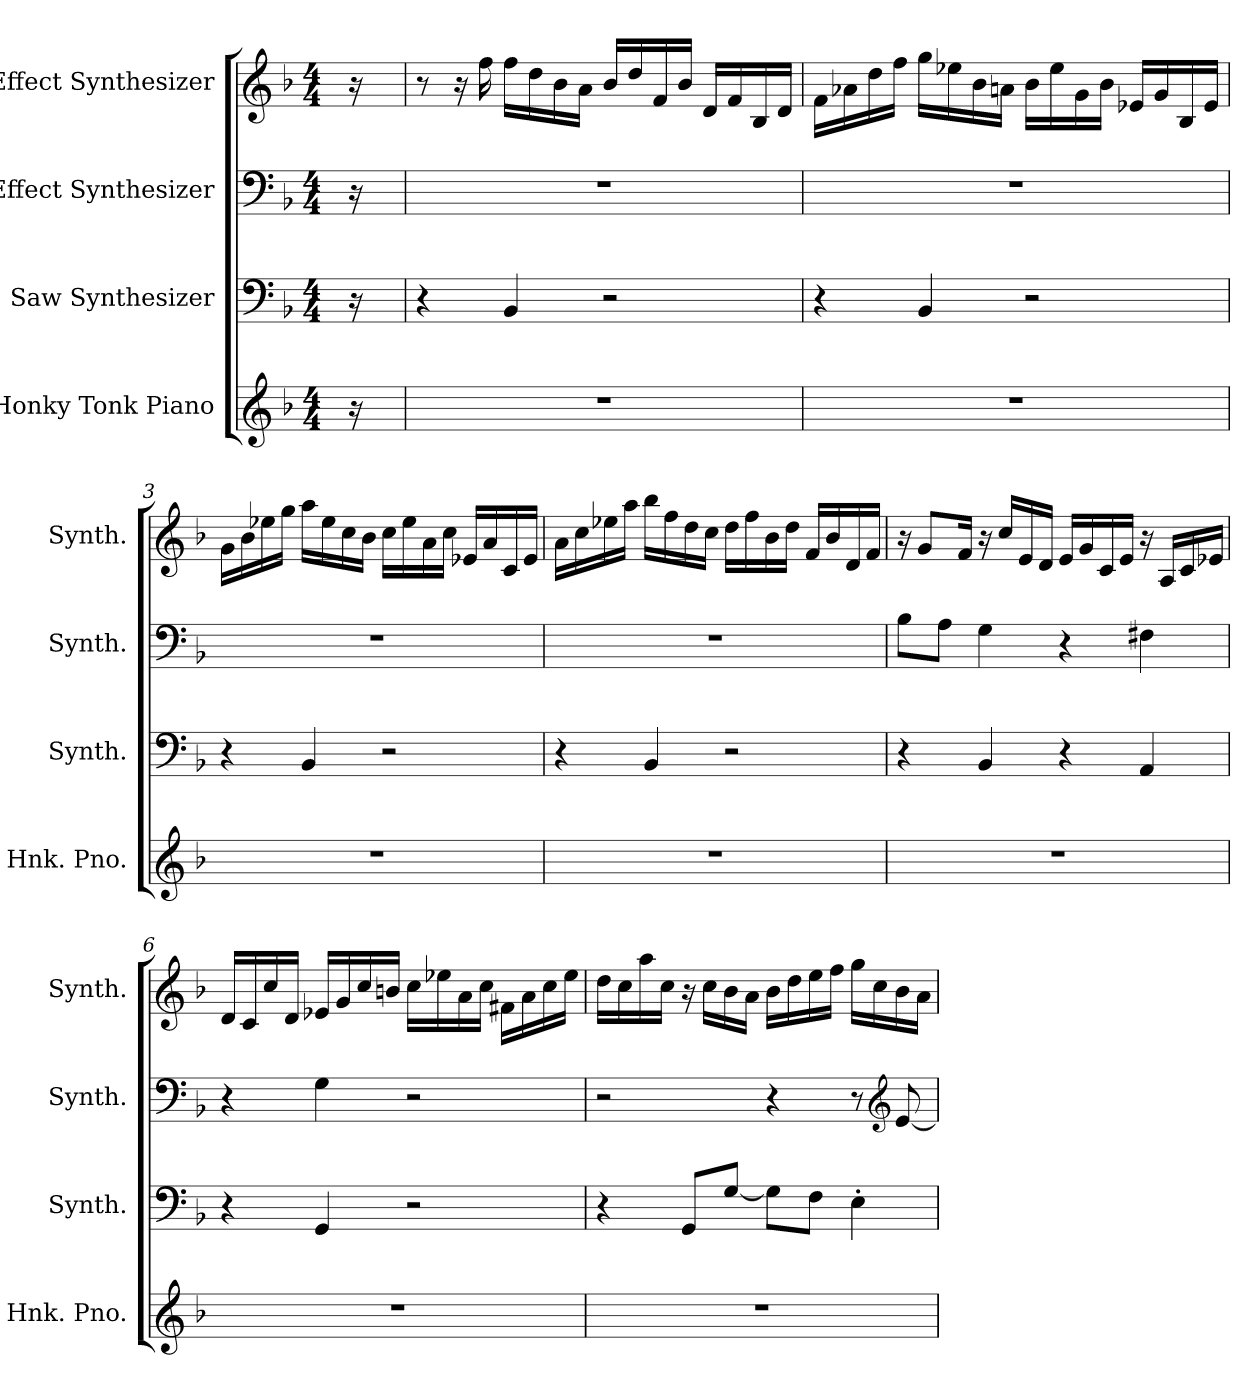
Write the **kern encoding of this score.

**kern	**kern	**kern	**kern
*part4	*part3	*part2	*part1
*staff4	*staff3	*staff2	*staff1
*I"Honky Tonk Piano	*I"Saw Synthesizer	*I"Effect Synthesizer	*I"Effect Synthesizer
*I'Hnk. Pno.	*I'Synth.	*I'Synth.	*I'Synth.
*clefG2	*clefF4	*clefF4	*clefG2
*k[b-]	*k[b-]	*k[b-]	*k[b-]
*M4/4	*M4/4	*M4/4	*M4/4
*MM95	*MM95	*MM95	*MM95
=	=	=	=
16r	16r	16r	16r
=1	=1	=1	=1
1r	4r	1r	8r
.	.	.	16r
.	.	.	16ff\
.	4BB-/	.	16ff\LL
.	.	.	16dd\
.	.	.	16b-\
.	.	.	16a\JJ
.	2r	.	16b-/LL
.	.	.	16dd/
.	.	.	16f/
.	.	.	16b-/JJ
.	.	.	16d/LL
.	.	.	16f/
.	.	.	16B-/
.	.	.	16d/JJ
=2	=2	=2	=2
1r	4r	1r	16f\LL
.	.	.	16a-X\
.	.	.	16dd\
.	.	.	16ff\JJ
.	4BB-/	.	16gg\LL
.	.	.	16ee-X\
.	.	.	16b-\
.	.	.	16an\JJ
.	2r	.	16b-\LL
.	.	.	16ee-\
.	.	.	16g\
.	.	.	16b-\JJ
.	.	.	16e-X/LL
.	.	.	16g/
.	.	.	16B-/
.	.	.	16e-/JJ
!!LO:LB:g=z
=3	=3	=3	=3
1r	4r	1r	16g\LL
.	.	.	16b-\
.	.	.	16ee-X\
.	.	.	16gg\JJ
.	4BB-/	.	16aa\LL
.	.	.	16ee-\
.	.	.	16cc\
.	.	.	16b-\JJ
.	2r	.	16cc\LL
.	.	.	16ee-\
.	.	.	16a\
.	.	.	16cc\JJ
.	.	.	16e-X/LL
.	.	.	16a/
.	.	.	16c/
.	.	.	16e-/JJ
=4	=4	=4	=4
1r	4r	1r	16a\LL
.	.	.	16cc\
.	.	.	16ee-X\
.	.	.	16aa\JJ
.	4BB-/	.	16bb-\LL
.	.	.	16ff\
.	.	.	16dd\
.	.	.	16cc\JJ
.	2r	.	16dd\LL
.	.	.	16ff\
.	.	.	16b-\
.	.	.	16dd\JJ
.	.	.	16f/LL
.	.	.	16b-/
.	.	.	16d/
.	.	.	16f/JJ
!!LO:LB:g=z
=5	=5	=5	=5
1r	4r	8B-\L	16r
.	.	.	8g/L
.	.	8A\J	.
.	.	.	16f/Jk
.	4BB-/	4G\	16r
.	.	.	16cc/LL
.	.	.	16e/
.	.	.	16d/JJ
.	4r	4r	16e/LL
.	.	.	16g/
.	.	.	16c/
.	.	.	16e/JJ
.	4AA/	4F#X\	16r
.	.	.	16A/LL
.	.	.	16c/
.	.	.	16e-X/JJ
=6	=6	=6	=6
1r	4r	4r	16d/LL
.	.	.	16c/
.	.	.	16cc/
.	.	.	16d/JJ
.	4GG/	4G\	16e-X/LL
.	.	.	16g/
.	.	.	16cc/
.	.	.	16bn/JJ
.	2r	2r	16cc\LL
.	.	.	16ee-X\
.	.	.	16a\
.	.	.	16cc\JJ
.	.	.	16f#X\LL
.	.	.	16a\
.	.	.	16cc\
.	.	.	16ee-\JJ
!!LO:PB:g=z
=7	=7	=7	=7
1r	4r	2r	16dd\LL
.	.	.	16cc\
.	.	.	16aa\
.	.	.	16cc\JJ
.	8GG/L	.	16r
.	.	.	16cc\LL
.	[8G/J	.	16b-\
.	.	.	16a\JJ
.	8G\L]	4r	16b-\LL
.	.	.	16dd\
.	8F\J	.	16ee\
.	.	.	16ff\JJ
.	4E'\	8r	16gg\LL
.	.	.	16cc\
*	*	*clefG2	*
.	.	[8e/	16b-\
.	.	.	16a\JJ
=	=	=	=
*-	*-	*-	*-
